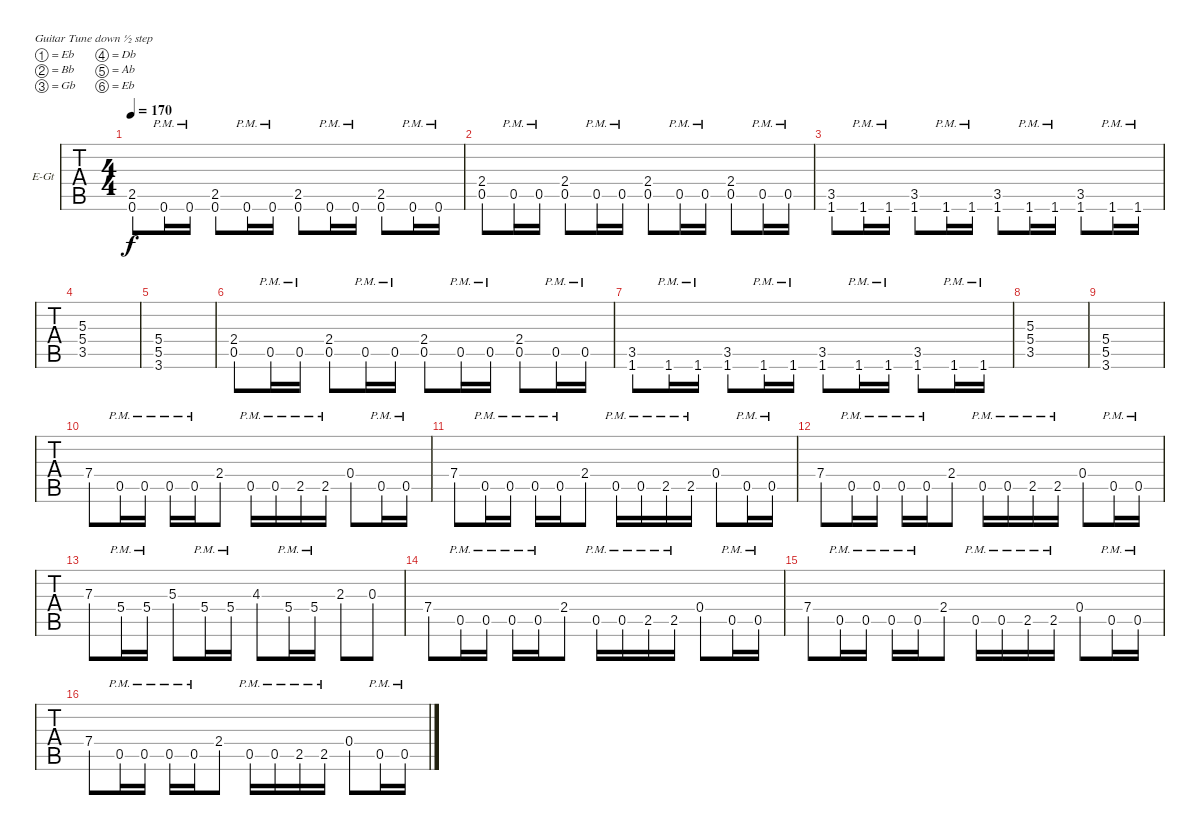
\bracketExtendMode groupsimilarinstruments
\firstSystemTrackNameOrientation horizontal
\otherSystemsTrackNameOrientation horizontal
\track ("Илья Мамонтов" "E-Gt") {instrument distortionguitar}
\staff {tabs}
\tuning (Eb4 Bb3 Gb3 Db3 Ab2 Eb2)
\ts (4 4)
\tempo 170
\clef g2
\ks c
(2.5 0.6).8{dy f} 0.6{pm}.16 0.6{pm}.16 (2.5 0.6).8 0.6{pm}.16 0.6{pm}.16 (2.5 0.6).8 0.6{pm}.16 0.6{pm}.16 (2.5 0.6).8 0.6{pm}.16 0.6{pm}.16 |
(2.4 0.5).8 0.5{pm}.16 0.5{pm}.16 (2.4 0.5).8 0.5{pm}.16 0.5{pm}.16 (2.4 0.5).8 0.5{pm}.16 0.5{pm}.16 (2.4 0.5).8 0.5{pm}.16 0.5{pm}.16 |
(3.5 1.6).8 1.6{pm}.16 1.6{pm}.16 (3.5 1.6).8 1.6{pm}.16 1.6{pm}.16 (3.5 1.6).8 1.6{pm}.16 1.6{pm}.16 (3.5 1.6).8 1.6{pm}.16 1.6{pm}.16 |
(5.3 5.4 3.5).1 |
(5.4 5.5 3.6).1 |
(2.4 0.5).8 0.5{pm}.16 0.5{pm}.16 (2.4 0.5).8 0.5{pm}.16 0.5{pm}.16 (2.4 0.5).8 0.5{pm}.16 0.5{pm}.16 (2.4 0.5).8 0.5{pm}.16 0.5{pm}.16 |
(3.5 1.6).8 1.6{pm}.16 1.6{pm}.16 (3.5 1.6).8 1.6{pm}.16 1.6{pm}.16 (3.5 1.6).8 1.6{pm}.16 1.6{pm}.16 (3.5 1.6).8 1.6{pm}.16 1.6{pm}.16 |
(5.3 5.4 3.5).1 |
(5.4 5.5 3.6).1 |
7.4.8 0.5{pm}.16 0.5{pm}.16 0.5{pm}.16 0.5{pm}.16 2.4.8 0.5{pm}.16 0.5{pm}.16 2.5{pm}.16 2.5{pm}.16 0.4.8 0.5{pm}.16 0.5{pm}.16 |
7.4.8 0.5{pm}.16 0.5{pm}.16 0.5{pm}.16 0.5{pm}.16 2.4.8 0.5{pm}.16 0.5{pm}.16 2.5{pm}.16 2.5{pm}.16 0.4.8 0.5{pm}.16 0.5{pm}.16 |
7.4.8 0.5{pm}.16 0.5{pm}.16 0.5{pm}.16 0.5{pm}.16 2.4.8 0.5{pm}.16 0.5{pm}.16 2.5{pm}.16 2.5{pm}.16 0.4.8 0.5{pm}.16 0.5{pm}.16 |
7.3.8 5.4{pm}.16 5.4{pm}.16 5.3.8 5.4{pm}.16 5.4{pm}.16 4.3.8 5.4{pm}.16 5.4{pm}.16 2.3.8 0.3.8 |
7.4.8 0.5{pm}.16 0.5{pm}.16 0.5{pm}.16 0.5{pm}.16 2.4.8 0.5{pm}.16 0.5{pm}.16 2.5{pm}.16 2.5{pm}.16 0.4.8 0.5{pm}.16 0.5{pm}.16 |
7.4.8 0.5{pm}.16 0.5{pm}.16 0.5{pm}.16 0.5{pm}.16 2.4.8 0.5{pm}.16 0.5{pm}.16 2.5{pm}.16 2.5{pm}.16 0.4.8 0.5{pm}.16 0.5{pm}.16 |
7.4.8 0.5{pm}.16 0.5{pm}.16 0.5{pm}.16 0.5{pm}.16 2.4.8 0.5{pm}.16 0.5{pm}.16 2.5{pm}.16 2.5{pm}.16 0.4.8 0.5{pm}.16 0.5{pm}.16
